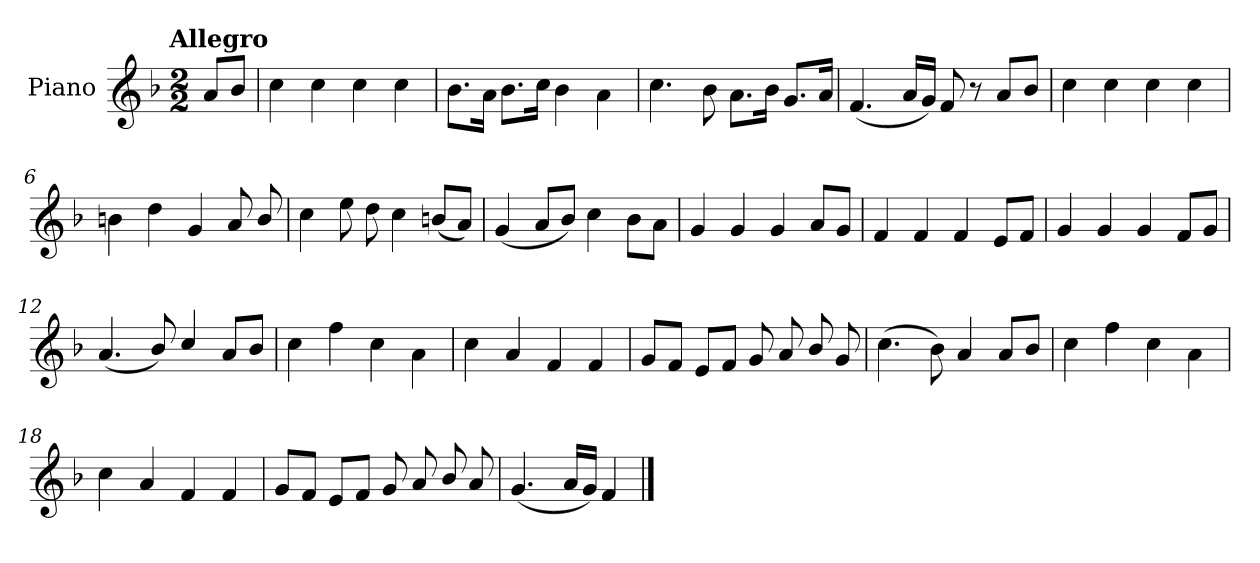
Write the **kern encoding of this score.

**kern
*part1
*staff1
*I"Piano
*I'Pno.
*clefG2
*k[b-]
!!LO:TX:omd:t=Allegro
*M2/2
*MM144
=
8a/L
8b-/J
=1
4cc\
4cc\
4cc\
4cc\
=2
8.b-\L
16a\Jk
8.b-\L
16cc\Jk
4b-\
4a\
=3
4.cc\
8b-\
8.a\L
16b-\Jk
8.g/L
16a/Jk
!!LO:LB:g=z
=4
(<4.f/
16a/LL
16g/JJ)
8f/
8r
8a/L
8b-/J
=5
4cc\
4cc\
4cc\
4cc\
=6
4bn\
4dd\
4g/
8a/
8b/
=7
4cc\
8ee\
8dd\
4cc\
(<8bn/L
8a/J)
=8
(<4g/
8a/L
8b-/J)
4cc\
8b-\L
8a\J
!!LO:LB:g=z
=9
4g/
4g/
4g/
8a/L
8g/J
=10
4f/
4f/
4f/
8e/L
8f/J
=11
4g/
4g/
4g/
8f/L
8g/J
=12
(<4.a/
8b-/)
4cc/
8a/L
8b-/J
=13
4cc\
4ff\
4cc\
4a\
!!LO:LB:g=z
=14
4cc\
4a/
4f/
4f/
=15
8g/L
8f/J
8e/L
8f/J
8g/
8a/
8b-/
8g/
=16
(>4.cc\
8b-\)
4a/
8a/L
8b-/J
=17
4cc\
4ff\
4cc\
4a\
!!LO:LB:g=z
=18
4cc\
4a/
4f/
4f/
=19
8g/L
8f/J
8e/L
8f/J
8g/
8a/
8b-/
8a/
=20
(<4.g/
16a/LL
16g/JJ)
4f/
==
*-
